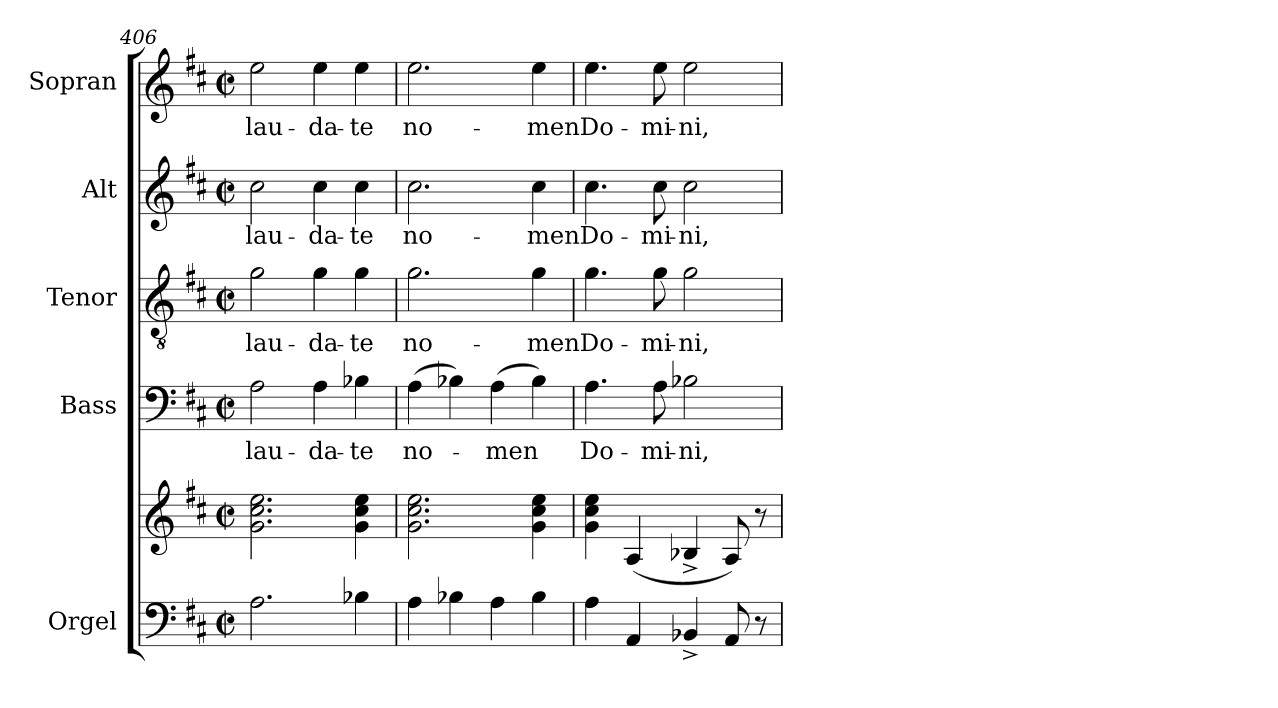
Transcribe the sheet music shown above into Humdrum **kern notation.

**kern	**kern	**kern	**text	**kern	**text	**kern	**text	**kern	**text
*part5	*part5	*part4	*part4	*part3	*part3	*part2	*part2	*part1	*part1
*staff6	*staff5	*staff4	*staff4	*staff3	*staff3	*staff2	*staff2	*staff1	*staff1
*I"Orgel	*	*I"Bass	*	*I"Tenor	*	*I"Alt	*	*I"Sopran	*
*I'Org.	*	*I'B.	*	*I'T.	*	*I'A.	*	*I'S.	*
*clefF4	*clefG2	*clefF4	*	*clefGv2	*	*clefG2	*	*clefG2	*
*k[f#c#]	*k[f#c#]	*k[f#c#]	*	*k[f#c#]	*	*k[f#c#]	*	*k[f#c#]	*
*D:	*D:	*D:	*	*D:	*	*D:	*	*D:	*
*M2/2	*M2/2	*M2/2	*	*M2/2	*	*M2/2	*	*M2/2	*
*met(c|)	*met(c|)	*met(c|)	*	*met(c|)	*	*met(c|)	*	*met(c|)	*
=406	=406	=406	=406	=406	=406	=406	=406	=406	=406
!	!	!	!LO:LY:b	!	!LO:LY:b	!	!LO:LY:b	!	!LO:LY:b
2.A\	2.g\ 2.cc#\ 2.ee\	2A\	lau-	2g\	lau-	2cc#\	lau-	2ee\	lau-
!	!	!	!LO:LY:b	!	!LO:LY:b	!	!LO:LY:b	!	!LO:LY:b
.	.	4A\	-da-	4g\	-da-	4cc#\	-da-	4ee\	-da-
!	!	!	!LO:LY:b	!	!LO:LY:b	!	!LO:LY:b	!	!LO:LY:b
4B-X\	4g\ 4cc#\ 4ee\	4B-X\	-te	4g\	-te	4cc#\	-te	4ee\	-te
=407	=407	=407	=407	=407	=407	=407	=407	=407	=407
!	!	!	!LO:LY:b	!	!LO:LY:b	!	!LO:LY:b	!	!LO:LY:b
4A\	2.g\ 2.cc#\ 2.ee\	(>4A\	no-	2.g\	no-	2.cc#\	no-	2.ee\	no-
4B-X\	.	4B-X\)	.	.	.	.	.	.	.
!	!	!	!LO:LY:b	!	!	!	!	!	!
4A\	.	(>4A\	-men	.	.	.	.	.	.
!	!	!	!	!	!LO:LY:b	!	!LO:LY:b	!	!LO:LY:b
4B-\	4g\ 4cc#\ 4ee\	4B-\)	.	4g\	-men	4cc#\	-men	4ee\	-men
=408	=408	=408	=408	=408	=408	=408	=408	=408	=408
!	!	!	!LO:LY:b	!	!LO:LY:b	!	!LO:LY:b	!	!LO:LY:b
4A\	4g\ 4cc#\ 4ee\	4.A\	Do-	4.g\	Do-	4.cc#\	Do-	4.ee\	Do-
4AA/	(<4A/	.	.	.	.	.	.	.	.
!	!	!	!LO:LY:b	!	!LO:LY:b	!	!LO:LY:b	!	!LO:LY:b
.	.	8A\	-mi-	8g\	-mi-	8cc#\	-mi-	8ee\	-mi-
!	!	!	!LO:LY:b	!	!LO:LY:b	!	!LO:LY:b	!	!LO:LY:b
4BB-X^</	4B-X^</	2B-X\	-ni,	2g\	-ni,	2cc#\	-ni,	2ee\	-ni,
8AA/	8A/)	.	.	.	.	.	.	.	.
8r	8r	.	.	.	.	.	.	.	.
=	=	=	=	=	=	=	=	=	=
*-	*-	*-	*-	*-	*-	*-	*-	*-	*-
